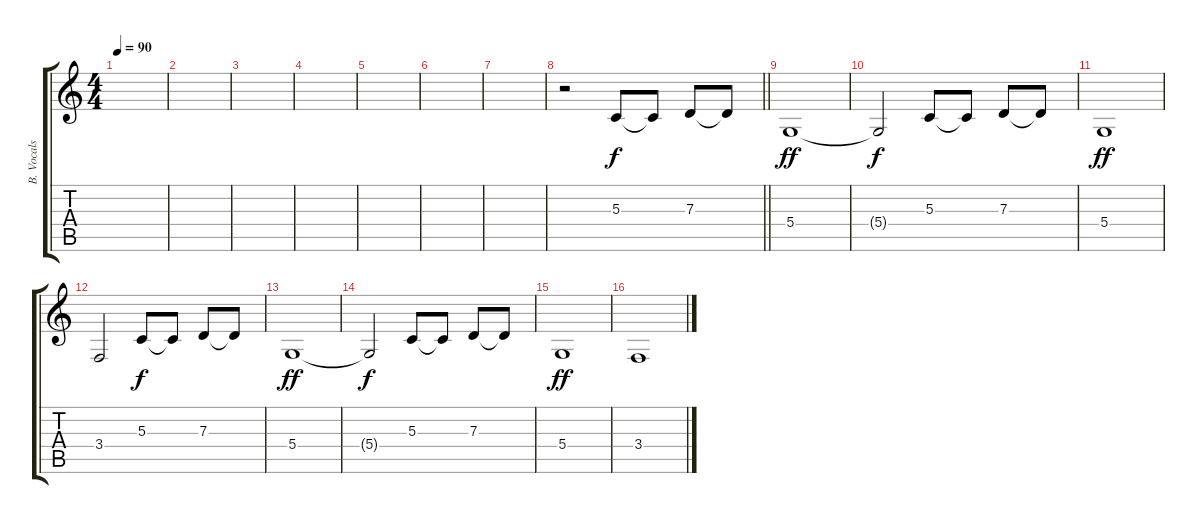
\track ("B. Vocals" "B. Vocals") {instrument sopranosax}
\staff {score tabs}
\tuning (E4 B3 G3 D3 A2 D2) {hide}
\ts (4 4)
\section ("" "")
\tempo 90
\clef g2
\ks c
|
|
|
|
|
|
|
\barLineRight lightlight
r.2 5.3.8 5.3{t}.8 7.3.8 7.3{t}.8 |
\section ("" "")
5.4.1{dy ff} |
5.4{t}.2{dy f} 5.3.8 5.3{t}.8 7.3.8 7.3{t}.8 |
5.4.1{dy ff} |
3.4.2 5.3.8{dy f} 5.3{t}.8 7.3.8 7.3{t}.8 |
5.4.1{dy ff} |
5.4{t}.2{dy f} 5.3.8 5.3{t}.8 7.3.8 7.3{t}.8 |
5.4.1{dy ff} |
3.4.1
